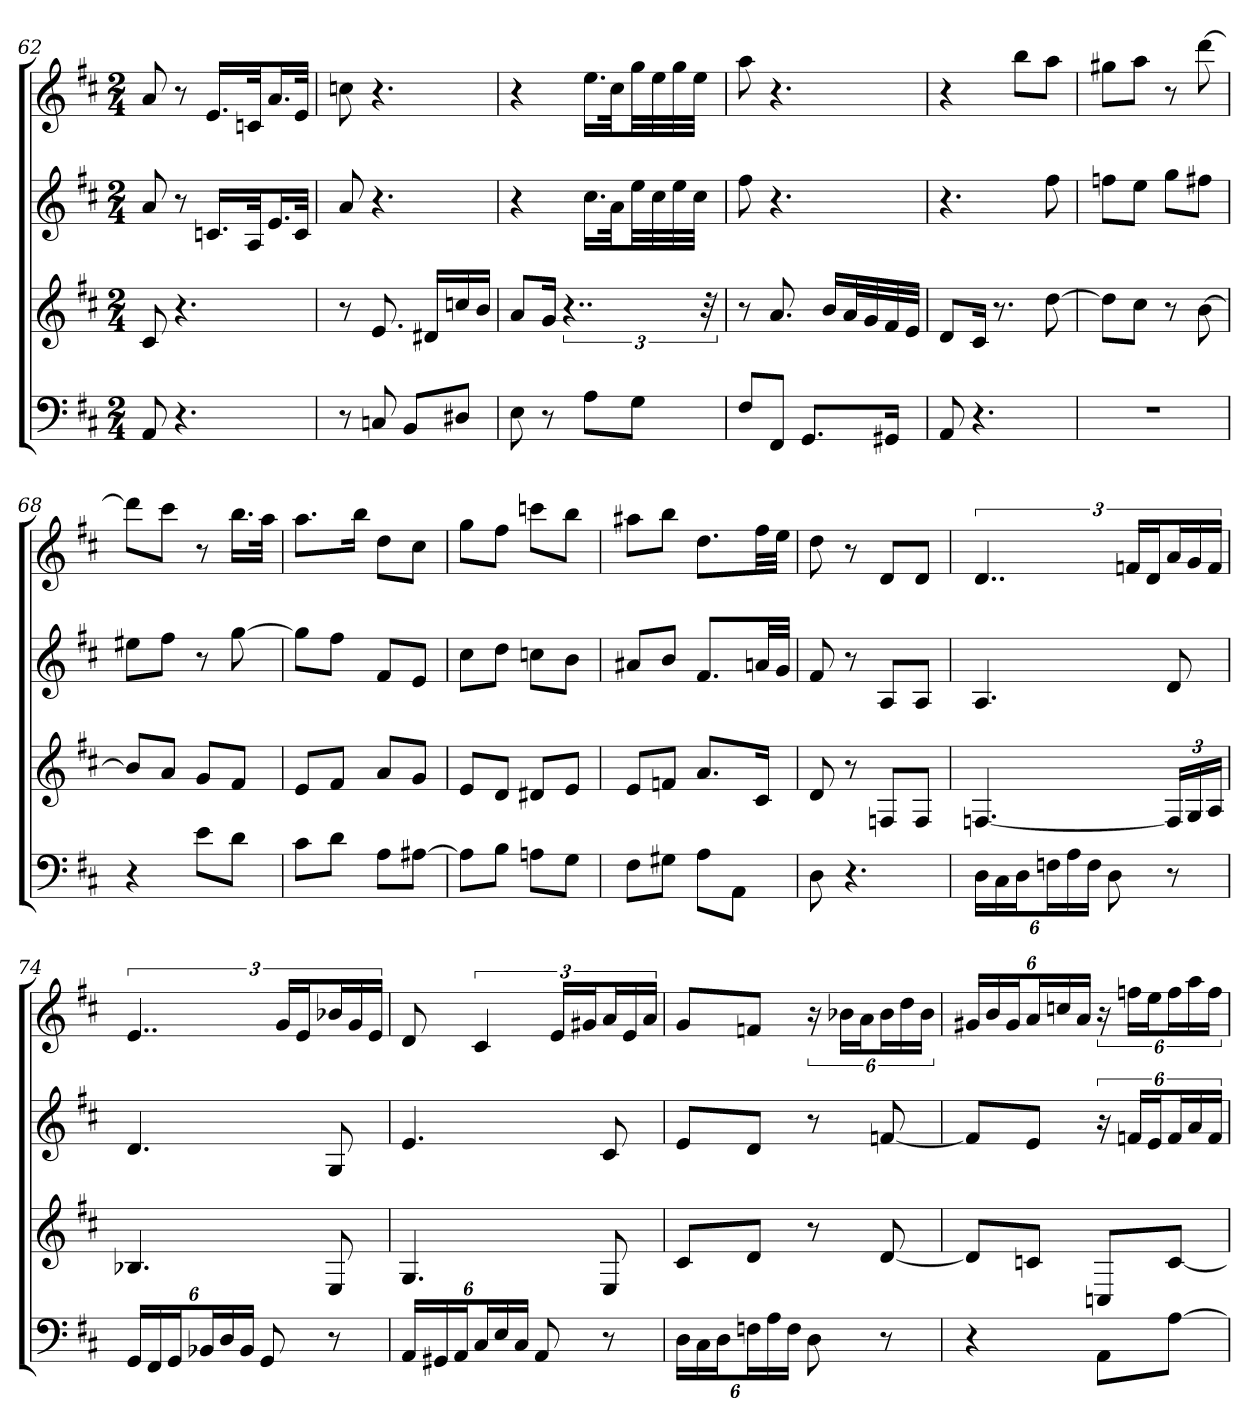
**kern	**kern	**kern	**kern
*part4	*part3	*part2	*part1
*staff4	*staff3	*staff2	*staff1
*k[f#c#]	*k[f#c#]	*k[f#c#]	*k[f#c#]
*D:	*D:	*D:	*D:
*M2/4	*M2/4	*M2/4	*M2/4
=62	=62	=62	=62
8AA	8c#	8a	8a
4.r	4.r	8r	8r
.	.	16.cnLL	16.eLL
.	.	32AJk	32cnJk
.	.	16.eL	16.aL
.	.	32cJJk	32eJJk
=63	=63	=63	=63
8r	8r	8a	8ccn
8Cn	8.e	4.r	4.r
8BBL	.	.	.
.	16d#XLL	.	.
8D#XJ	16ccn	.	.
.	16bJJ	.	.
=64	=64	=64	=64
8E	8aL	4r	4r
8r	16gJk	.	.
.	6..r	.	.
8AL	.	16.cc#LL	16.eeLL
.	.	32aJk	32cc#Jk
8GJ	.	32eeLL	32ggLL
.	.	32cc#	32ee
.	.	32ee	32gg
.	.	32cc#JJJ	32eeJJJ
.	48r	.	.
=65	=65	=65	=65
8F#L	8r	8ff#	8aa
8FF#J	8.a	4.r	4.r
8.GGL	.	.	.
.	16bLL	.	.
.	32aL	.	.
.	32g	.	.
16GG#XJk	32f#	.	.
.	32eJJJ	.	.
=66	=66	=66	=66
8AA	8dL	4.r	4r
4.r	16c#Jk	.	.
.	8.r	.	.
.	.	.	8bbL
.	[8dd	8ff#	8aaJ
=67	=67	=67	=67
2r	8ddL]	8ffnL	8gg#XL
.	8cc#J	8eeJ	8aaJ
.	8r	8ggL	8r
.	[8b	8ff#XJ	[8ddd
=68	=68	=68	=68
4r	8bL]	8ee#XL	8dddL]
.	8aJ	8ff#J	8ccc#J
8eL	8gL	8r	8r
8dJ	8f#J	[8gg	16.bbLL
.	.	.	32aaJJk
=69	=69	=69	=69
8c#L	8eL	8ggL]	8.aaL
8dJ	8f#J	8ff#J	.
.	.	.	16bbJk
8AL	8aL	8f#L	8ddL
[8A#XJ	8gJ	8eJ	8cc#J
=70	=70	=70	=70
8A#L]	8eL	8cc#L	8ggL
8BJ	8dJ	8ddJ	8ff#J
8AnL	8d#XL	8ccnL	8cccnL
8GJ	8eJ	8bJ	8bbJ
=71	=71	=71	=71
8F#L	8eL	8a#XL	8aa#XL
8G#XJ	8fnJ	8bJ	8bbJ
8AL	8.aL	8.f#L	8.ddL
8AAJ	.	.	.
.	16c#Jk	32anLL	32ff#LL
.	.	32gJJJ	32eeJJJ
=72	=72	=72	=72
8D	8d	8f#	8dd
4.r	8r	8r	8r
.	8FnL	8AL	8dL
.	8FJ	8AJ	8dJ
=73	=73	=73	=73
24DLL	[4.Fn	4.A	6..d
24C#	.	.	.
24DJ	.	.	.
24FnL	.	.	.
24A	.	.	.
24FJJ	.	.	.
8D	.	.	.
.	.	.	24fnLL
.	.	.	24dJ
8r	24FLL]	8d	24aL
.	24G	.	24g
.	24AJJ	.	24fJJ
=74	=74	=74	=74
24GGLL	4.B-X	4.d	6..e
24FF#	.	.	.
24GGJ	.	.	.
24BB-XL	.	.	.
24D	.	.	.
24BB-JJ	.	.	.
8GG	.	.	.
.	.	.	24gLL
.	.	.	24eJ
8r	8E	8G	24b-XL
.	.	.	24g
.	.	.	24eJJ
=75	=75	=75	=75
24AALL	4.G	4.e	8d
24GG#X	.	.	.
24AAJ	.	.	.
24C#L	.	.	6c#
24E	.	.	.
24C#JJ	.	.	.
8AA	.	.	.
.	.	.	24eLL
.	.	.	24g#XJ
8r	8E	8c#	24aL
.	.	.	24e
.	.	.	24aJJ
=76	=76	=76	=76
24DLL	8c#L	8eL	8gL
24C#	.	.	.
24DJ	.	.	.
24FnL	8dJ	8dJ	8fnJ
24A	.	.	.
24FJJ	.	.	.
8D	8r	8r	24r
.	.	.	24b-XLL
.	.	.	24aJ
8r	[8d	[8fn	24b-L
.	.	.	24dd
.	.	.	24b-JJ
=77	=77	=77	=77
4r	8dL]	8fL]	24g#XLL
.	.	.	24b
.	.	.	24g#J
.	8cnJ	8eJ	24aL
.	.	.	24ccn
.	.	.	24aJJ
8AAL	8CnL	24r	24r
.	.	24fnLL	24ffnLL
.	.	24eJ	24eeJ
[8AJ	[8cJ	24fL	24ffL
.	.	24a	24aa
.	.	24fJJ	24ffJJ
=	=	=	=
*-	*-	*-	*-
